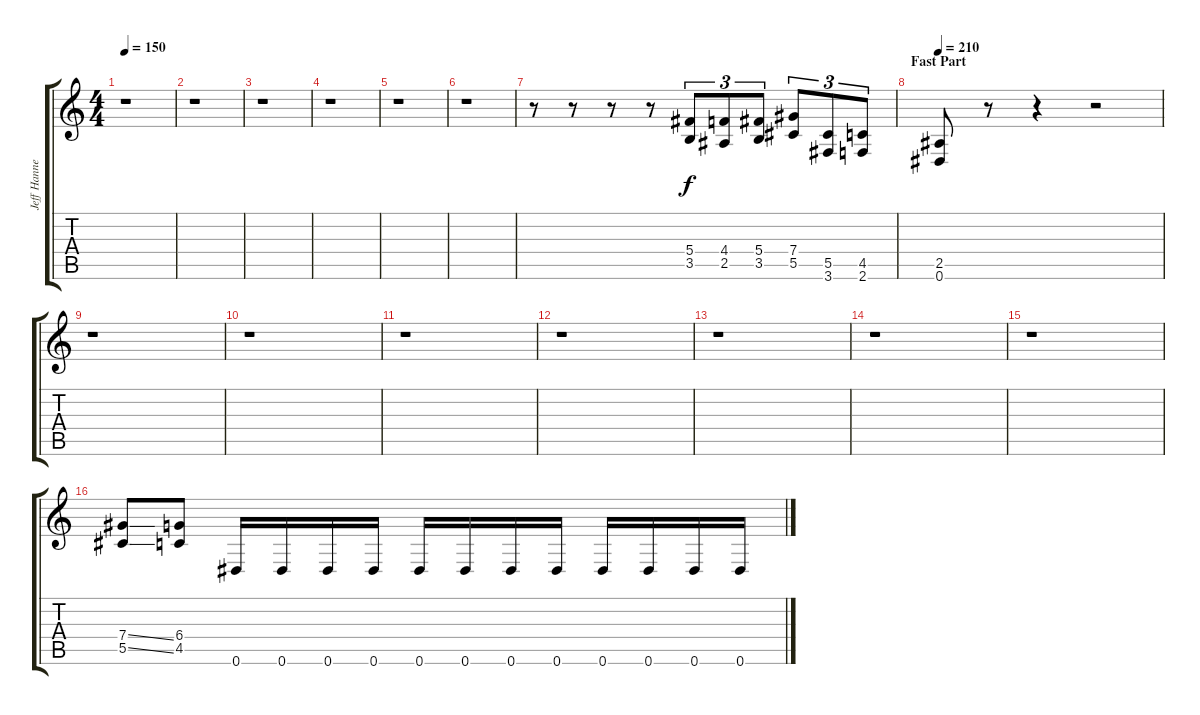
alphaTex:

\track ("Jeff Hanneman" "Jeff Hanne") {instrument distortionguitar}
\staff {score tabs}
\tuning (Eb4 Bb3 Gb3 Db3 Ab2 Eb2) {hide}
\ts (4 4)
\tempo 150
\clef g2
\ks c
r.1{dy f} |
r.1 |
r.1 |
r.1 |
r.1 |
r.1 |
r.8 r.8 r.8 r.8 (5.4 3.5).8{tu (3 2)} (4.4 2.5).8{tu (3 2)} (5.4 3.5).8{tu (3 2)} (7.4 5.5).8{tu (3 2)} (5.5 3.6).8{tu (3 2)} (4.5 2.6).8{tu (3 2)} |
\section ("" "Fast Part")
\tempo 210
(2.5 0.6).8 r.8 r.4 r.2 |
r.1 |
r.1 |
r.1 |
r.1 |
r.1 |
r.1 |
r.1 |
(7.4{ss} 5.5{ss}).8 (6.4 4.5).8 0.6.16 0.6.16 0.6.16 0.6.16 0.6.16 0.6.16 0.6.16 0.6.16 0.6.16 0.6.16 0.6.16 0.6.16
